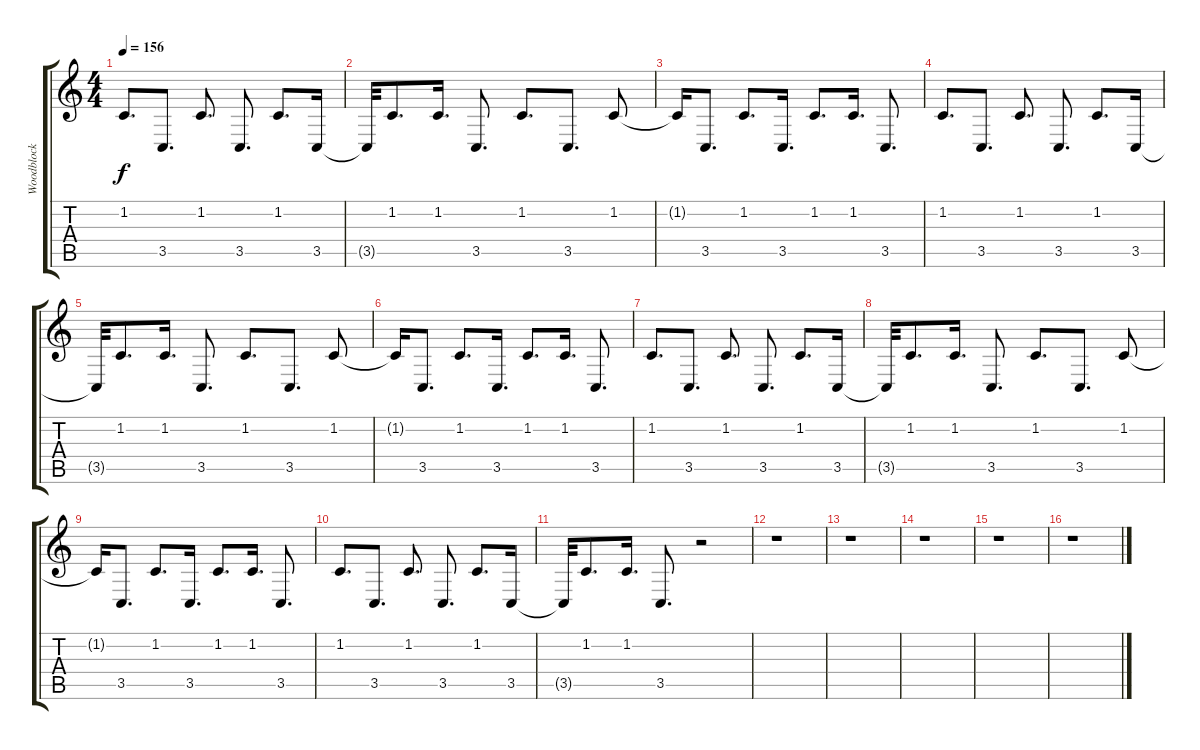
\track ("Woodblock" "Woodblock") {instrument woodblock}
\staff {score tabs}
\tuning (E4 B3 G3 D3 A2 E2) {hide}
\ts (4 4)
\tempo 156
\clef g2
\ks c
1.2.8{d dy f} 3.5.8{d} 1.2.8{d} 3.5.8{d} 1.2.8{d} 3.5.16 |
3.5{t}.32 1.2.8{d} 1.2.16{d} 3.5.8{d} 1.2.8{d} 3.5.8{d} 1.2.8 |
1.2{t}.16 3.5.8{d} 1.2.8{d} 3.5.16{d} 1.2.8{d} 1.2.16{d} 3.5.8{d} |
1.2.8{d} 3.5.8{d} 1.2.8{d} 3.5.8{d} 1.2.8{d} 3.5.16 |
3.5{t}.32 1.2.8{d} 1.2.16{d} 3.5.8{d} 1.2.8{d} 3.5.8{d} 1.2.8 |
1.2{t}.16 3.5.8{d} 1.2.8{d} 3.5.16{d} 1.2.8{d} 1.2.16{d} 3.5.8{d} |
1.2.8{d} 3.5.8{d} 1.2.8{d} 3.5.8{d} 1.2.8{d} 3.5.16 |
3.5{t}.32 1.2.8{d} 1.2.16{d} 3.5.8{d} 1.2.8{d} 3.5.8{d} 1.2.8 |
1.2{t}.16 3.5.8{d} 1.2.8{d} 3.5.16{d} 1.2.8{d} 1.2.16{d} 3.5.8{d} |
1.2.8{d} 3.5.8{d} 1.2.8{d} 3.5.8{d} 1.2.8{d} 3.5.16 |
3.5{t}.32 1.2.8{d} 1.2.16{d} 3.5.8{d} r.2 |
r.1 |
r.1 |
r.1 |
r.1 |
r.1
